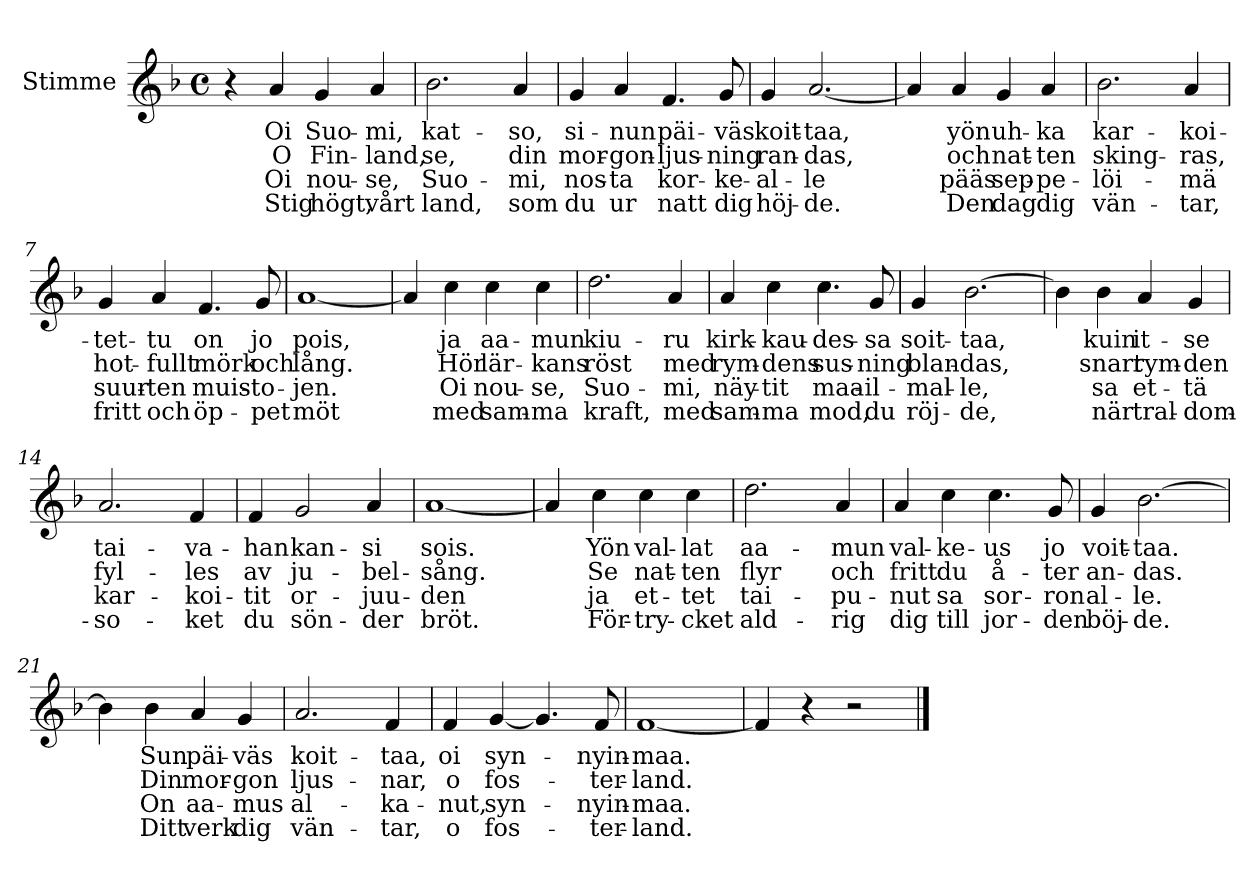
**kern	**text	**text	**text	**text
*part1	*part1	*part1	*part1	*part1
*staff1	*staff1	*staff1	*staff1	*staff1
*I"Stimme	*	*	*	*
*clefG2	*	*	*	*
*k[b-]	*	*	*	*
*F:	*	*	*	*
*M4/4	*	*	*	*
*met(c)	*	*	*	*
*MM110	*	*	*	*
=1	=1	=1	=1	=1
4r	.	.	.	.
!	!LO:LY:b	!LO:LY:b	!LO:LY:b	!LO:LY:b
4a/	Oi	O	Oi	Stig
!	!LO:LY:b	!LO:LY:b	!LO:LY:b	!LO:LY:b
4g/	Suo-	Fin-	nou-	högt,
!	!LO:LY:b	!LO:LY:b	!LO:LY:b	!LO:LY:b
4a/	-mi,	-land,	-se,	vårt
=2	=2	=2	=2	=2
!	!LO:LY:b	!LO:LY:b	!LO:LY:b	!LO:LY:b
2.b-\	kat-	se,	Suo-	land,
!	!LO:LY:b	!LO:LY:b	!LO:LY:b	!LO:LY:b
4a/	-so,	din	-mi,	som
=3	=3	=3	=3	=3
!	!LO:LY:b	!LO:LY:b	!LO:LY:b	!LO:LY:b
4g/	si-	mor-	nos-	du
!	!LO:LY:b	!LO:LY:b	!LO:LY:b	!LO:LY:b
4a/	-nun	-gon-	-ta	ur
!	!LO:LY:b	!LO:LY:b	!LO:LY:b	!LO:LY:b
4.f/	päi-	-ljus-	kor-	natt
!	!LO:LY:b	!LO:LY:b	!LO:LY:b	!LO:LY:b
8g/	-väs	-ning	-ke-	dig
=4	=4	=4	=4	=4
!	!LO:LY:b	!LO:LY:b	!LO:LY:b	!LO:LY:b
4g/	koit-	ran-	-al-	höj-
!	!LO:LY:b	!LO:LY:b	!LO:LY:b	!LO:LY:b
[2.a/	-taa,	-das,	-le	-de.
=5	=5	=5	=5	=5
4a/]	.	.	.	.
!	!LO:LY:b	!LO:LY:b	!LO:LY:b	!LO:LY:b
4a/	yön	och	pääs	Den
!	!LO:LY:b	!LO:LY:b	!LO:LY:b	!LO:LY:b
4g/	uh-	nat-	sep-	dag
!	!LO:LY:b	!LO:LY:b	!LO:LY:b	!LO:LY:b
4a/	-ka	-ten	-pe-	dig
!!LO:LB:g=z
=6	=6	=6	=6	=6
!	!LO:LY:b	!LO:LY:b	!LO:LY:b	!LO:LY:b
2.b-\	kar-	sking-	-löi-	vän-
!	!LO:LY:b	!LO:LY:b	!LO:LY:b	!LO:LY:b
4a/	-koi-	-ras,	-mä	-tar,
=7	=7	=7	=7	=7
!	!LO:LY:b	!LO:LY:b	!LO:LY:b	!LO:LY:b
4g/	-tet-	hot-	suur-	fritt
!	!LO:LY:b	!LO:LY:b	!LO:LY:b	!LO:LY:b
4a/	-tu	-fullt	-ten	och
!	!LO:LY:b	!LO:LY:b	!LO:LY:b	!LO:LY:b
4.f/	on	mörk	muis-	öp-
!	!LO:LY:b	!LO:LY:b	!LO:LY:b	!LO:LY:b
8g/	jo	och	-to-	-pet
=8	=8	=8	=8	=8
!	!LO:LY:b	!LO:LY:b	!LO:LY:b	!LO:LY:b
[1a	pois,	lång.	-jen.	möt
=9	=9	=9	=9	=9
4a/]	.	.	.	.
!	!LO:LY:b	!LO:LY:b	!LO:LY:b	!LO:LY:b
4cc\	ja	Hör	Oi	med
!	!LO:LY:b	!LO:LY:b	!LO:LY:b	!LO:LY:b
4cc\	aa-	lär-	nou-	sam-
!	!LO:LY:b	!LO:LY:b	!LO:LY:b	!LO:LY:b
4cc\	-mun	-kans	-se,	-ma
=10	=10	=10	=10	=10
!	!LO:LY:b	!LO:LY:b	!LO:LY:b	!LO:LY:b
2.dd\	kiu-	röst	Suo-	kraft,
!	!LO:LY:b	!LO:LY:b	!LO:LY:b	!LO:LY:b
4a/	-ru	med	-mi,	med
!!LO:LB:g=z
=11	=11	=11	=11	=11
!	!LO:LY:b	!LO:LY:b	!LO:LY:b	!LO:LY:b
4a/	kirk-	rym-	näy-	sam-
!	!LO:LY:b	!LO:LY:b	!LO:LY:b	!LO:LY:b
4cc\	-kau-	-dens	-tit	-ma
!	!LO:LY:b	!LO:LY:b	!LO:LY:b	!LO:LY:b
4.cc\	-des-	sus-	maa-	mod,
!	!LO:LY:b	!LO:LY:b	!LO:LY:b	!LO:LY:b
8g/	-sa	-ning	-il-	du
=12	=12	=12	=12	=12
!	!LO:LY:b	!LO:LY:b	!LO:LY:b	!LO:LY:b
4g/	soit-	blan-	-mal-	röj-
!	!LO:LY:b	!LO:LY:b	!LO:LY:b	!LO:LY:b
[2.b-\	-taa,	-das,	-le,	-de,
=13	=13	=13	=13	=13
4b-\]	.	.	.	.
!	!LO:LY:b	!LO:LY:b	!LO:LY:b	!LO:LY:b
4b-\	kuin	snart	sa	när
!	!LO:LY:b	!LO:LY:b	!LO:LY:b	!LO:LY:b
4a/	it-	rym-	et-	tral-
!	!LO:LY:b	!LO:LY:b	!LO:LY:b	!LO:LY:b
4g/	-se	-den	-tä	-dom-
=14	=14	=14	=14	=14
!	!LO:LY:b	!LO:LY:b	!LO:LY:b	!LO:LY:b
2.a/	tai-	fyl-	kar-	-so-
!	!LO:LY:b	!LO:LY:b	!LO:LY:b	!LO:LY:b
4f/	-va-	-les	-koi-	-ket
=15	=15	=15	=15	=15
!	!LO:LY:b	!LO:LY:b	!LO:LY:b	!LO:LY:b
4f/	-han	av	-tit	du
!	!LO:LY:b	!LO:LY:b	!LO:LY:b	!LO:LY:b
2g/	kan-	ju-	or-	sön-
!	!LO:LY:b	!LO:LY:b	!LO:LY:b	!LO:LY:b
4a/	-si	-bel-	-juu-	-der
!!LO:LB:g=z
=16	=16	=16	=16	=16
!	!LO:LY:b	!LO:LY:b	!LO:LY:b	!LO:LY:b
[1a	sois.	-sång.	-den	bröt.
=17	=17	=17	=17	=17
4a/]	.	.	.	.
!	!LO:LY:b	!LO:LY:b	!LO:LY:b	!LO:LY:b
4cc\	Yön	Se	ja	För-
!	!LO:LY:b	!LO:LY:b	!LO:LY:b	!LO:LY:b
4cc\	val-	nat-	et-	-try-
!	!LO:LY:b	!LO:LY:b	!LO:LY:b	!LO:LY:b
4cc\	-lat	-ten	-tet	-cket
=18	=18	=18	=18	=18
!	!LO:LY:b	!LO:LY:b	!LO:LY:b	!LO:LY:b
2.dd\	aa-	flyr	tai-	ald-
!	!LO:LY:b	!LO:LY:b	!LO:LY:b	!LO:LY:b
4a/	-mun	och	-pu-	-rig
=19	=19	=19	=19	=19
!	!LO:LY:b	!LO:LY:b	!LO:LY:b	!LO:LY:b
4a/	val-	fritt	-nut	dig
!	!LO:LY:b	!LO:LY:b	!LO:LY:b	!LO:LY:b
4cc\	-ke-	du	sa	till
!	!LO:LY:b	!LO:LY:b	!LO:LY:b	!LO:LY:b
4.cc\	-us	å-	sor-	jor-
!	!LO:LY:b	!LO:LY:b	!LO:LY:b	!LO:LY:b
8g/	jo	-ter	-ron	-den
=20	=20	=20	=20	=20
!	!LO:LY:b	!LO:LY:b	!LO:LY:b	!LO:LY:b
4g/	voit-	an-	al-	böj-
!	!LO:LY:b	!LO:LY:b	!LO:LY:b	!LO:LY:b
[2.b-\	-taa.	-das.	-le.	-de.
!!LO:LB:g=z
=21	=21	=21	=21	=21
4b-\]	.	.	.	.
!	!LO:LY:b	!LO:LY:b	!LO:LY:b	!LO:LY:b
4b-\	Sun	Din	On	Ditt
!	!LO:LY:b	!LO:LY:b	!LO:LY:b	!LO:LY:b
4a/	päi-	mor-	aa-	verk
!	!LO:LY:b	!LO:LY:b	!LO:LY:b	!LO:LY:b
4g/	-väs	-gon	-mus	dig
=22	=22	=22	=22	=22
!	!LO:LY:b	!LO:LY:b	!LO:LY:b	!LO:LY:b
2.a/	koit-	ljus-	al-	vän-
!	!LO:LY:b	!LO:LY:b	!LO:LY:b	!LO:LY:b
4f/	-taa,	-nar,	-ka-	-tar,
=23	=23	=23	=23	=23
!	!LO:LY:b	!LO:LY:b	!LO:LY:b	!LO:LY:b
4f/	oi	o	-nut,	o
!	!LO:LY:b	!LO:LY:b	!LO:LY:b	!LO:LY:b
[4g/	syn-	fos-	syn-	fos-
4.g/]	.	.	.	.
!	!LO:LY:b	!LO:LY:b	!LO:LY:b	!LO:LY:b
8f/	-nyin-	-ter-	-nyin-	-ter-
=24	=24	=24	=24	=24
!	!LO:LY:b	!LO:LY:b	!LO:LY:b	!LO:LY:b
[1f	-maa.	-land.	-maa.	-land.
=25	=25	=25	=25	=25
4f/]	.	.	.	.
4r	.	.	.	.
2r	.	.	.	.
==	==	==	==	==
*-	*-	*-	*-	*-
